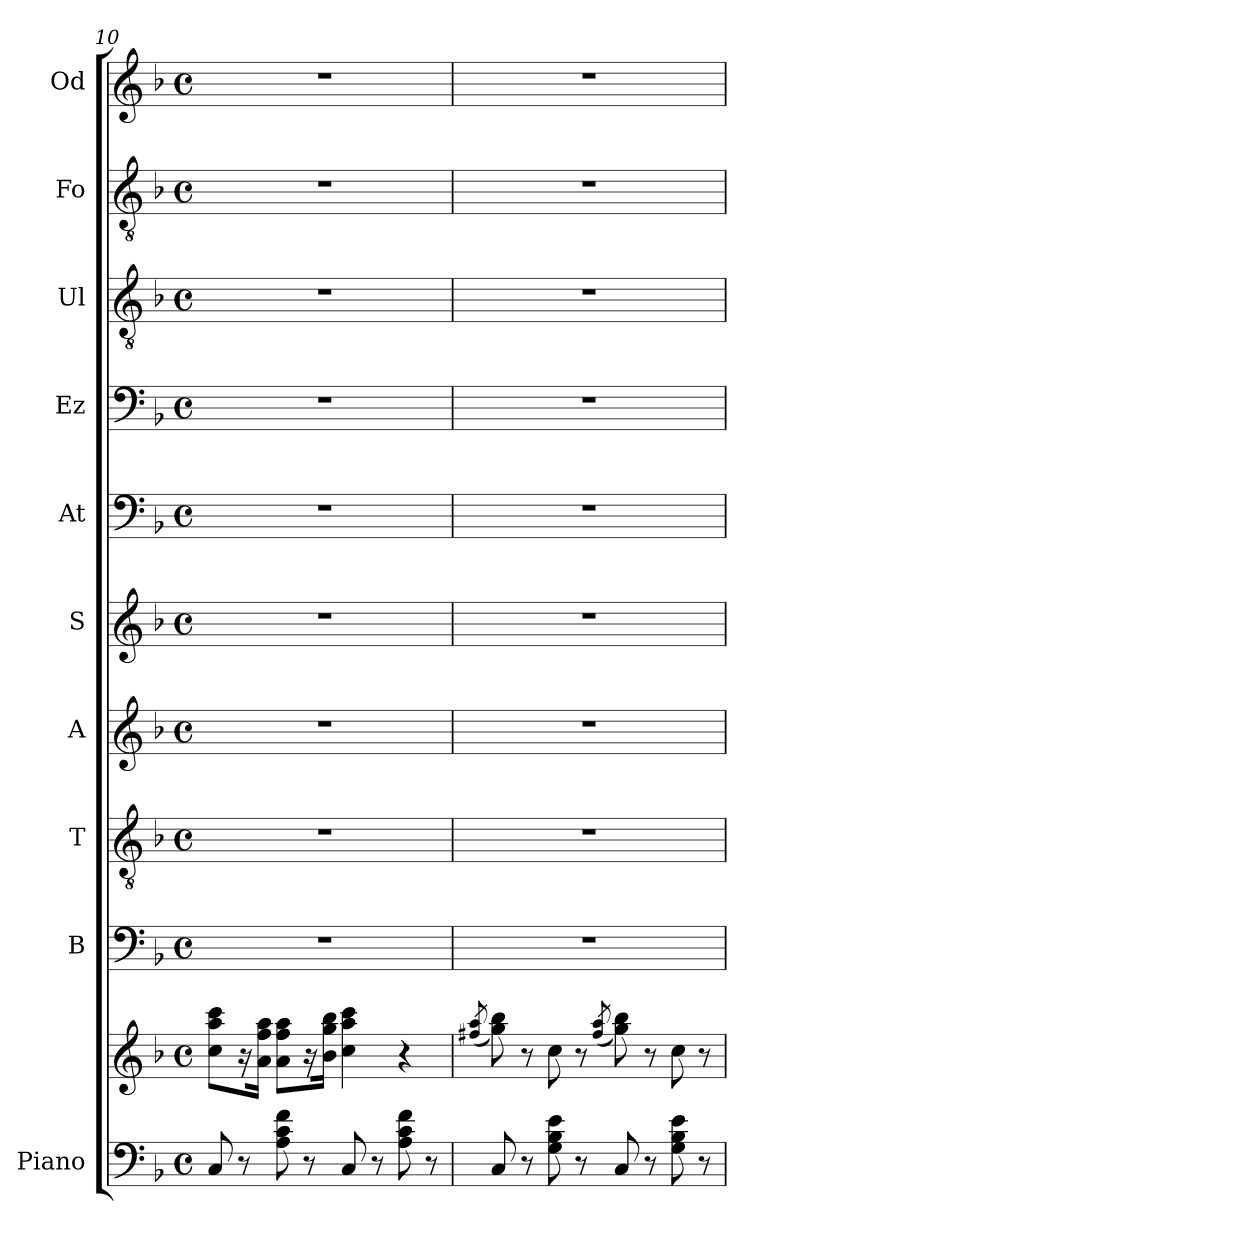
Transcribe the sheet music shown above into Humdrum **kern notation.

**kern	**kern	**kern	**kern	**kern	**kern	**kern	**kern	**kern	**kern	**kern
*part10	*part10	*part9	*part8	*part7	*part6	*part5	*part4	*part3	*part2	*part1
*staff11	*staff10	*staff9	*staff8	*staff7	*staff6	*staff5	*staff4	*staff3	*staff2	*staff1
*I"Piano	*	*I"B	*I"T	*I"A	*I"S	*I"At	*I"Ez	*I"Ul	*I"Fo	*I"Od
*I'Pno	*	*I'B	*I'T	*I'A	*I'S	*I'At	*I'Ez	*I'Ul	*I'Fo	*I'Od
*clefF4	*clefG2	*clefF4	*clefGv2	*clefG2	*clefG2	*clefF4	*clefF4	*clefGv2	*clefGv2	*clefG2
*k[b-]	*k[b-]	*k[b-]	*k[b-]	*k[b-]	*k[b-]	*k[b-]	*k[b-]	*k[b-]	*k[b-]	*k[b-]
*M4/4	*M4/4	*M4/4	*M4/4	*M4/4	*M4/4	*M4/4	*M4/4	*M4/4	*M4/4	*M4/4
*met(c)	*met(c)	*met(c)	*met(c)	*met(c)	*met(c)	*met(c)	*met(c)	*met(c)	*met(c)	*met(c)
=10	=10	=10	=10	=10	=10	=10	=10	=10	=10	=10
8C/	8cc\ 8aa\ 8ccc\L	1r	1r	1r	1r	1r	1r	1r	1r	1r
8r	16r	.	.	.	.	.	.	.	.	.
.	16a\ 16ff\ 16aa\Jk	.	.	.	.	.	.	.	.	.
8A\ 8c\ 8f\	8a\ 8ff\ 8aa\L	.	.	.	.	.	.	.	.	.
8r	16r	.	.	.	.	.	.	.	.	.
.	16b-\ 16gg\ 16bb-\Jk	.	.	.	.	.	.	.	.	.
8C/	4cc\ 4aa\ 4ccc\	.	.	.	.	.	.	.	.	.
8r	.	.	.	.	.	.	.	.	.	.
8A\ 8c\ 8f\	4r	.	.	.	.	.	.	.	.	.
8r	.	.	.	.	.	.	.	.	.	.
=11	=11	=11	=11	=11	=11	=11	=11	=11	=11	=11
.	(<8qff#X/ 8qaa/	.	.	.	.	.	.	.	.	.
8C/	8gg\ 8bb-\)	1r	1r	1r	1r	1r	1r	1r	1r	1r
8r	8r	.	.	.	.	.	.	.	.	.
8G\ 8B-\ 8e\	8cc\	.	.	.	.	.	.	.	.	.
8r	8r	.	.	.	.	.	.	.	.	.
.	(<8qff#/ 8qaa/	.	.	.	.	.	.	.	.	.
8C/	8gg\ 8bb-\)	.	.	.	.	.	.	.	.	.
8r	8r	.	.	.	.	.	.	.	.	.
8G\ 8B-\ 8e\	8cc\	.	.	.	.	.	.	.	.	.
8r	8r	.	.	.	.	.	.	.	.	.
=	=	=	=	=	=	=	=	=	=	=
*-	*-	*-	*-	*-	*-	*-	*-	*-	*-	*-
